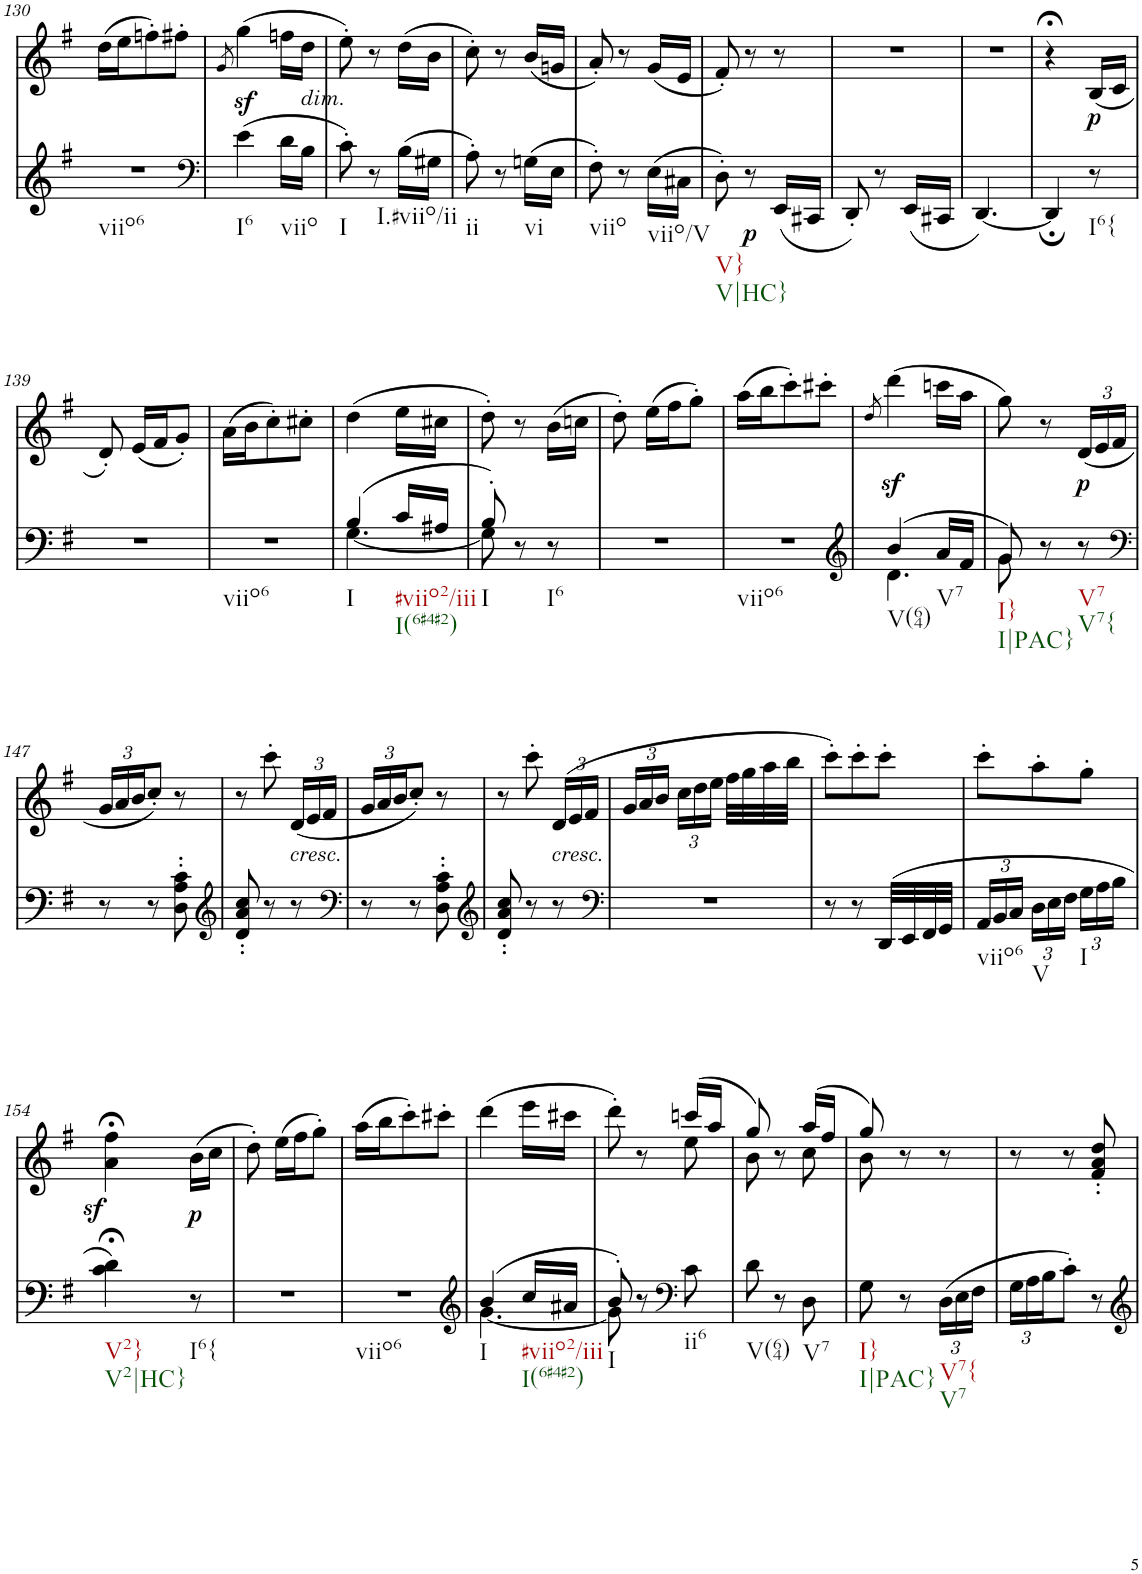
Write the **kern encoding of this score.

**kern	**dynam	**kern	**text	**dynam
*part2	*part2	*part1	*part1	*part1
*staff2	*staff2	*staff1	*staff1	*staff1
*I"piano	*	*I"piano	*	*
*I'Pno	*	*I'Pno	*	*
!!LO:PB:g=z
*clefG2	*	*clefG2	*	*
*k[f#]	*	*k[f#]	*	*
*G:	*	*G:	*	*
*M3/8	*	*M3/8	*	*
=130	=130	=130	=130	=130
!LO:TX:b:t=viio6	!	!	!	!
4.r	.	(16dd\LL	.	.
.	.	16ee\J	.	.
.	.	8ffn'\)	.	.
.	.	8ff#X'\J	.	.
=131	=131	=131	=131	=131
*clefF4	*	*	*	*
.	.	8qg/	.	.
!LO:TX:b:t=I6	!	!	!	!
(4e\	.	(4ggz<\	.	.
!LO:TX:b:t=viio	!	!	!	!
16d\LL	.	16ffn\LL	.	.
!	!	!LO:TX:b:i:t=dim.	!	!
16B\JJ	.	16dd\JJ	.	.
=132	=132	=132	=132	=132
!LO:TX:b:t=I	!	!	!	!
!	!	!	!LO:LY:b	!
8c'\)	.	8ee'\)	>	.
8r	.	8r	.	.
!LO:TX:b:t=I.#viio/ii	!	!	!	!
(16B\LL	.	(16dd\LL	.	.
16G#X\JJ	.	16b\JJ	.	.
=133	=133	=133	=133	=133
!LO:TX:b:t=ii	!	!	!	!
8A'\)	.	8cc'\)	.	.
8r	.	8r	.	.
!LO:TX:b:t=vi	!	!	!	!
(16Gn\LL	.	(16b/LL	.	.
16E\JJ	.	16gn/JJ	.	.
=134	=134	=134	=134	=134
!LO:TX:b:t=viio	!	!	!	!
8F#'\)	.	8a'/)	.	.
8r	.	8r	.	.
!LO:TX:b:t=viio/V	!	!	!	!
(16E\LL	.	(16g/LL	.	.
16C#X\JJ	.	16e/JJ	.	.
=135	=135	=135	=135	=135
!LO:TX:b:t=V}	!	!	!	!
!LO:TX:b:t=V|HC}	!	!	!	!
8D'\)	.	8f#'/)	.	.
!	!LO:DY:b	!	!	!
8r	p	8r	.	.
!	!	!	!LO:LY:b	!
(16EE/LL	.	8r	pp	.
16CC#X/JJ	.	.	.	.
=136	=136	=136	=136	=136
8DD'/)	.	4.r	.	.
8r	.	.	.	.
(16EE/LL	.	.	.	.
16CC#X/JJ	.	.	.	.
=137	=137	=137	=137	=137
[4.DD/)	.	4.r	.	.
=138	=138	=138	=138	=138
4DD;/]	.	4r;<	.	.
!LO:TX:b:t=I6{	!	!	!	!
!	!	!	!LO:LY:b	!LO:DY:b
8r	.	(16B/LL	p	p
.	.	16c/JJ	.	.
!!LO:LB:g=z
=139	=139	=139	=139	=139
4.r	.	8d'/)	.	.
.	.	(16e/LL	.	.
.	.	16f#/J	.	.
.	.	8g'/J)	.	.
=140	=140	=140	=140	=140
!LO:TX:b:t=viio6	!	!	!	!
4.r	.	(16a\LL	.	.
.	.	16b\J	.	.
.	.	8cc'\)	.	.
.	.	8cc#X'\J	.	.
=141	=141	=141	=141	=141
*^	*	*	*	*
!LO:TX:b:t=I	!	!	!	!	!
(4B/	[4.G\	.	(4dd\	.	.
!LO:TX:b:t=#viio2/iii	!	!	!	!	!
!LO:TX:b:t=I(6#4#2)	!	!	!	!	!
16c/LL	.	.	16ee\LL	.	.
16A#X/JJ	.	.	16cc#X\JJ	.	.
=142	=142	=142	=142	=142	=142
!LO:TX:b:t=I	!	!	!	!	!
8B'/)	8G\]	.	8dd'\)	.	.
8r	4ryy	.	8r	.	.
!LO:TX:b:t=I6	!	!	!	!	!
8r	.	.	(16b\LL	.	.
.	.	.	16ccn\JJ	.	.
*v	*v	*	*	*	*
=143	=143	=143	=143	=143
4.r	.	8dd'\)	.	.
.	.	(16ee\LL	.	.
.	.	16ff#\J	.	.
.	.	8gg'\J)	.	.
=144	=144	=144	=144	=144
!LO:TX:b:t=viio6	!	!	!	!
4.r	.	(16aa\LL	.	.
.	.	16bb\J	.	.
.	.	8ccc'\)	.	.
.	.	8ccc#X'\J	.	.
=145	=145	=145	=145	=145
*clefG2	*	*	*	*
.	.	8qdd/	.	.
*^	*	*	*	*
!LO:TX:b:t=V(64)	!	!	!	!	!
(4b/	4.d\	.	(4dddz<\	.	.
!LO:TX:b:t=V7	!	!	!	!	!
16a/LL	.	.	16cccn\LL	.	.
16f#/JJ	.	.	16aa\JJ	.	.
=146	=146	=146	=146	=146	=146
!LO:TX:b:t=I}	!	!	!	!	!
!LO:TX:b:t=I|PAC}	!	!	!	!	!
8g/)	8g\	.	8gg\)	.	.
8r	4ryy	.	8r	.	.
*	*	*	*Xbrackettup	*	*
!LO:TX:b:t=V7	!	!	!	!	!
!LO:TX:b:t=V7{	!	!	!	!	!
!	!	!	!	!LO:LY:b	!LO:DY:b
8r	.	.	(24d/LL	p	p
.	.	.	24e/	.	.
.	.	.	24f#/JJ	.	.
*v	*v	*	*	*	*
!!LO:LB:g=z
=147	=147	=147	=147	=147
*clefF4	*	*	*	*
8r	.	24g/LL	.	.
.	.	24a/	.	.
.	.	24b/J	.	.
8r	.	8cc'/J)	.	.
8D\' 8A\' 8c\'	.	8r	.	.
=148	=148	=148	=148	=148
*clefG2	*	*	*	*
8d/' 8a/' 8cc/'	.	8r	.	.
8r	.	8ccc'\	.	.
!	!	!LO:TX:b:i:t=cresc.	!	!
8r	.	(24d/LL	.	.
.	.	24e/	.	.
.	.	24f#/JJ	.	.
=149	=149	=149	=149	=149
*clefF4	*	*	*	*
8r	.	24g/LL	.	.
.	.	24a/	.	.
.	.	24b/J	.	.
8r	.	8cc'/J)	.	.
8D\' 8A\' 8c\'	.	8r	.	.
=150	=150	=150	=150	=150
*clefG2	*	*	*	*
8d/' 8a/' 8cc/'	.	8r	.	.
8r	.	8ccc'\	.	.
!	!	!LO:TX:b:i:t=cresc.	!	!
8r	.	(24d/LL	.	.
.	.	24e/	.	.
.	.	24f#/JJ	.	.
=151	=151	=151	=151	=151
*clefF4	*	*	*	*
4.r	.	24g/LL	.	.
.	.	24a/	.	.
.	.	24b/JJ	.	.
.	.	24cc\LL	.	.
.	.	24dd\	.	.
.	.	24ee\JJ	.	.
.	.	32ff#\LLL	.	.
.	.	32gg\	.	.
.	.	32aa\	.	.
.	.	32bb\JJJ	.	.
=152	=152	=152	=152	=152
8r	.	8ccc'\L)	.	.
8r	.	8ccc'\	.	.
(32DD/LLL	.	8ccc'\J	.	.
32EE/	.	.	.	.
32FF#/	.	.	.	.
32GG/JJJ	.	.	.	.
=153	=153	=153	=153	=153
*Xbrackettup	*	*	*	*
!LO:TX:b:t=viio6	!	!	!	!
24AA/LL	.	8ccc'\L	.	.
24BB/	.	.	.	.
24C/JJ	.	.	.	.
!LO:TX:b:t=V	!	!	!	!
24D\LL	.	8aa'\	.	.
24E\	.	.	.	.
24F#\JJ	.	.	.	.
!LO:TX:b:t=I	!	!	!	!
24G\LL	.	8gg'\J	.	.
24A\	.	.	.	.
24B\JJ	.	.	.	.
!!LO:LB:g=z
=154	=154	=154	=154	=154
!LO:TX:b:t=V2}	!	!	!	!
!LO:TX:b:t=V2|HC}	!	!	!	!
4c\;< 4d\;<)	.	4a\z<;< 4ff#\z<;<	.	.
!LO:TX:b:t=I6{	!	!	!	!
!	!	!	!LO:LY:b	!LO:DY:b
8r	.	(16b\LL	p	p
.	.	16cc\JJ	.	.
=155	=155	=155	=155	=155
4.r	.	8dd'\)	.	.
.	.	(16ee\LL	.	.
.	.	16ff#\J	.	.
.	.	8gg'\J)	.	.
=156	=156	=156	=156	=156
!LO:TX:b:t=viio6	!	!	!	!
4.r	.	(16aa\LL	.	.
.	.	16bb\J	.	.
.	.	8ccc'\)	.	.
.	.	8ccc#X'\J	.	.
=157	=157	=157	=157	=157
*clefG2	*	*	*	*
*^	*	*	*	*
!LO:TX:b:t=I	!	!	!	!	!
(4b/	[4.g\	.	(4ddd\	.	.
!LO:TX:b:t=#viio2/iii	!	!	!	!	!
!LO:TX:b:t=I(6#4#2)	!	!	!	!	!
16cc/LL	.	.	16eee\LL	.	.
16a#X/JJ	.	.	16ccc#X\JJ	.	.
=158	=158	=158	=158	=158	=158
*	*	*	*^	*	*
!LO:TX:b:t=I	!	!	!	!	!	!
8b'/)	8g\]	.	8ddd'>\)	4ryy	.	.
8r	4ryy	.	8r	.	.	.
*clefF4	*	*	*	*	*	*
!LO:TX:b:t=ii6	!	!	!	!	!	!
8c\	.	.	(16cccn/LL	8ee\	.	.
.	.	.	16aa/JJ	.	.	.
*v	*v	*	*	*	*	*
=159	=159	=159	=159	=159	=159
!LO:TX:b:t=V(64)	!	!	!	!	!
8d\	.	8gg/)	8b\	.	.
8r	.	8r	8ryy	.	.
!LO:TX:b:t=V7	!	!	!	!	!
8D\	.	(16aa/LL	8cc\	.	.
.	.	16ff#/JJ	.	.	.
=160	=160	=160	=160	=160	=160
!LO:TX:b:t=I}	!	!	!	!	!
!LO:TX:b:t=I|PAC}	!	!	!	!	!
8G\	.	8gg/)	8b\	.	.
8r	.	8r	4ryy	.	.
!LO:TX:b:t=V7{	!	!	!	!	!
!LO:TX:b:t=V7	!	!	!	!	!
(24D\LL	.	8r	.	.	.
24E\	.	.	.	.	.
24F#\JJ	.	.	.	.	.
*	*	*v	*v	*	*
=161	=161	=161	=161	=161
24G\LL	.	8r	.	.
24A\	.	.	.	.
24B\J	.	.	.	.
8c'\J)	.	8r	.	.
8r	.	8f#/' 8a/' 8dd/'	.	.
=	=	=	=	=
*-	*-	*-	*-	*-
